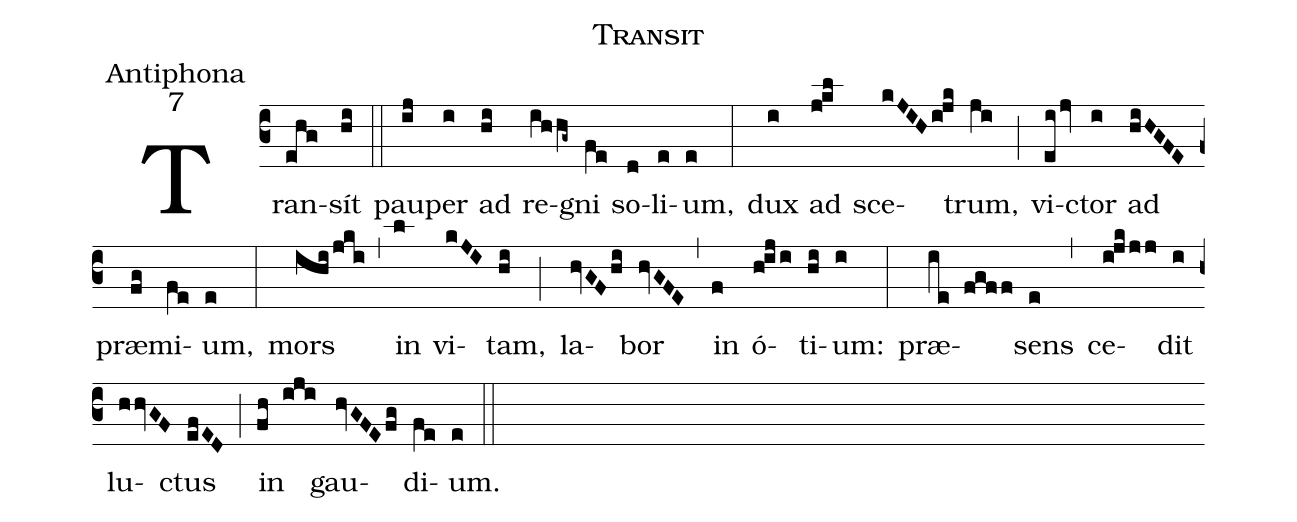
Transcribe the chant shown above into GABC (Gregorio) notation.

name:Transit;
office-part:Antiphona;
mode:7;
%%
(c3) Tran(ehg)sít(hi) (::) pau(ij)per(i) ad(hi) re(ihhg~)gni(fe) so(d)li(e)um,(e) (:) dux(i) ad(jkl) sce(kJIHijk)trum,(ji) (;) vi(eijv)ctor(i) ad(hiHGFE) præ(fg)mi(fe)um,(e) (:) mors(ihijki) (,) in(l) vi(kJI)tam,(hi) (;) la(hvGFhi)bor(hvGFE) (,) in(f) ó(hiji)ti(hi)um:(i) (:) præ(ie fgff)sens(e) (,) ce(ijkjj)dit(i) lu(hhvGF)ctus(efED) (;) in(fh iji) gau(hvGFEfg)di(fe)um.(e) (::)
